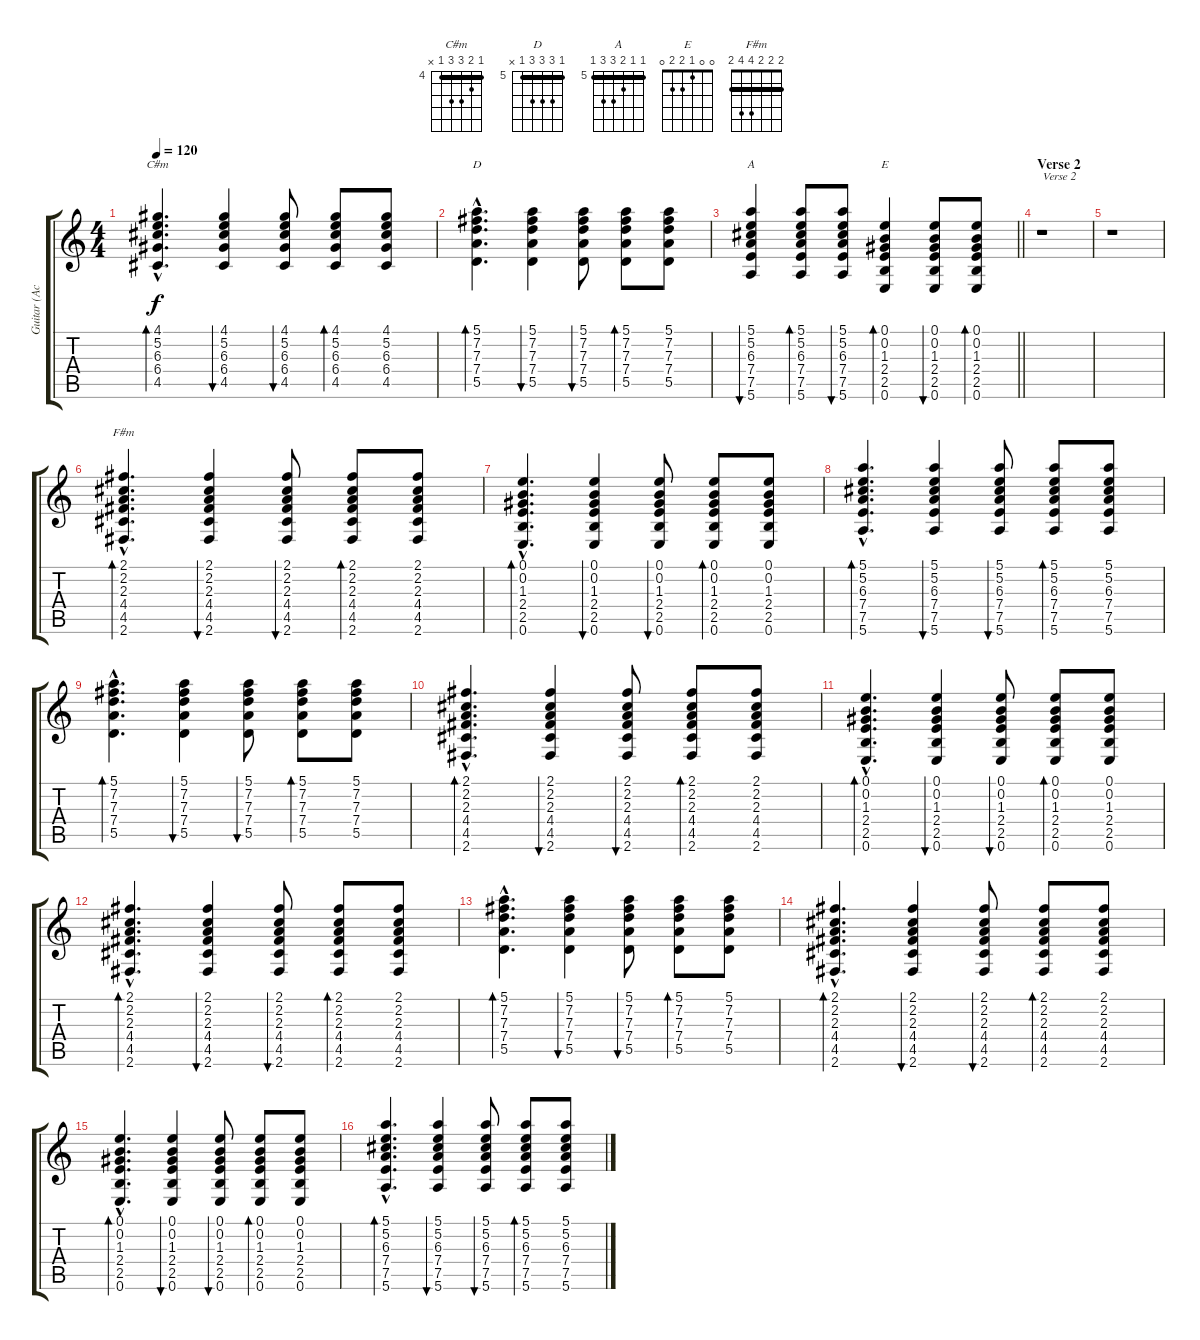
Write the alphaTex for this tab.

\track ("Guitar (Acoustic)" "Guitar (Ac") {instrument acousticguitarnylon}
\staff {score tabs}
\tuning (E4 B3 G3 D3 A2 E2) {hide}
\chord ("C#m" 4 5 6 6 4 x) {firstfret 4 barre 4}
\chord ("D" 5 7 7 7 5 x) {firstfret 5 barre 5}
\chord ("A" 5 5 6 7 7 5) {firstfret 5 barre 5}
\chord ("E" 0 0 1 2 2 0)
\chord ("F#m" 2 2 2 4 4 2) {barre 2}
\ts (4 4)
\tempo 120
\clef g2
\ks c
(4.1{hac} 5.2{hac} 6.3{hac} 6.4{hac} 4.5{hac}).4{d bd 60 ch "C#m" dy f} (4.1 5.2 6.3 6.4 4.5).4{bu 60} (4.1 5.2 6.3 6.4 4.5).8{bu 60} (4.1 5.2 6.3 6.4 4.5).8{bd 60} (4.1 5.2 6.3 6.4 4.5).8 |
(5.1{hac} 7.2{hac} 7.3{hac} 7.4{hac} 5.5{hac}).4{d bd 60 ch "D"} (5.1 7.2 7.3 7.4 5.5).4{bu 60} (5.1 7.2 7.3 7.4 5.5).8{bu 60} (5.1 7.2 7.3 7.4 5.5).8{bd 60} (5.1 7.2 7.3 7.4 5.5).8 |
\barLineRight lightlight
(5.1 5.2 6.3 7.4 7.5 5.6).4{bu 60 ch "A"} (5.1 5.2 6.3 7.4 7.5 5.6).8{bd 60} (5.1 5.2 6.3 7.4 7.5 5.6).8{bu 60} (0.1 0.2 1.3 2.4 2.5 0.6).4{bd 60 ch "E"} (0.1 0.2 1.3 2.4 2.5 0.6).8{bu 60} (0.1 0.2 1.3 2.4 2.5 0.6).8{bd 60} |
\section ("" "Verse 2")
r.1{txt "Verse 2"} |
r.1 |
(2.1{hac} 2.2{hac} 2.3{hac} 4.4{hac} 4.5{hac} 2.6{hac}).4{d bd 60 ch "F#m"} (2.1 2.2 2.3 4.4 4.5 2.6).4{bu 60} (2.1 2.2 2.3 4.4 4.5 2.6).8{bu 60} (2.1 2.2 2.3 4.4 4.5 2.6).8{bd 60} (2.1 2.2 2.3 4.4 4.5 2.6).8 |
(0.1{hac} 0.2{hac} 1.3{hac} 2.4{hac} 2.5{hac} 0.6{hac}).4{d bd 60} (0.1 0.2 1.3 2.4 2.5 0.6).4{bu 60} (0.1 0.2 1.3 2.4 2.5 0.6).8{bu 60} (0.1 0.2 1.3 2.4 2.5 0.6).8{bd 60} (0.1 0.2 1.3 2.4 2.5 0.6).8 |
(5.1{hac} 5.2{hac} 6.3{hac} 7.4{hac} 7.5{hac} 5.6{hac}).4{d bd 60} (5.1 5.2 6.3 7.4 7.5 5.6).4{bu 60} (5.1 5.2 6.3 7.4 7.5 5.6).8{bu 60} (5.1 5.2 6.3 7.4 7.5 5.6).8{bd 60} (5.1 5.2 6.3 7.4 7.5 5.6).8 |
(5.1{hac} 7.2{hac} 7.3{hac} 7.4{hac} 5.5{hac}).4{d bd 60} (5.1 7.2 7.3 7.4 5.5).4{bu 60} (5.1 7.2 7.3 7.4 5.5).8{bu 60} (5.1 7.2 7.3 7.4 5.5).8{bd 60} (5.1 7.2 7.3 7.4 5.5).8 |
(2.1{hac} 2.2{hac} 2.3{hac} 4.4{hac} 4.5{hac} 2.6{hac}).4{d bd 60} (2.1 2.2 2.3 4.4 4.5 2.6).4{bu 60} (2.1 2.2 2.3 4.4 4.5 2.6).8{bu 60} (2.1 2.2 2.3 4.4 4.5 2.6).8{bd 60} (2.1 2.2 2.3 4.4 4.5 2.6).8 |
(0.1{hac} 0.2{hac} 1.3{hac} 2.4{hac} 2.5{hac} 0.6{hac}).4{d bd 60} (0.1 0.2 1.3 2.4 2.5 0.6).4{bu 60} (0.1 0.2 1.3 2.4 2.5 0.6).8{bu 60} (0.1 0.2 1.3 2.4 2.5 0.6).8{bd 60} (0.1 0.2 1.3 2.4 2.5 0.6).8 |
(2.1{hac} 2.2{hac} 2.3{hac} 4.4{hac} 4.5{hac} 2.6{hac}).4{d bd 60} (2.1 2.2 2.3 4.4 4.5 2.6).4{bu 60} (2.1 2.2 2.3 4.4 4.5 2.6).8{bu 60} (2.1 2.2 2.3 4.4 4.5 2.6).8{bd 60} (2.1 2.2 2.3 4.4 4.5 2.6).8 |
(5.1{hac} 7.2{hac} 7.3{hac} 7.4{hac} 5.5{hac}).4{d bd 60} (5.1 7.2 7.3 7.4 5.5).4{bu 60} (5.1 7.2 7.3 7.4 5.5).8{bu 60} (5.1 7.2 7.3 7.4 5.5).8{bd 60} (5.1 7.2 7.3 7.4 5.5).8 |
(2.1{hac} 2.2{hac} 2.3{hac} 4.4{hac} 4.5{hac} 2.6{hac}).4{d bd 60} (2.1 2.2 2.3 4.4 4.5 2.6).4{bu 60} (2.1 2.2 2.3 4.4 4.5 2.6).8{bu 60} (2.1 2.2 2.3 4.4 4.5 2.6).8{bd 60} (2.1 2.2 2.3 4.4 4.5 2.6).8 |
(0.1{hac} 0.2{hac} 1.3{hac} 2.4{hac} 2.5{hac} 0.6{hac}).4{d bd 60} (0.1 0.2 1.3 2.4 2.5 0.6).4{bu 60} (0.1 0.2 1.3 2.4 2.5 0.6).8{bu 60} (0.1 0.2 1.3 2.4 2.5 0.6).8{bd 60} (0.1 0.2 1.3 2.4 2.5 0.6).8 |
(5.1{hac} 5.2{hac} 6.3{hac} 7.4{hac} 7.5{hac} 5.6{hac}).4{d bd 60} (5.1 5.2 6.3 7.4 7.5 5.6).4{bu 60} (5.1 5.2 6.3 7.4 7.5 5.6).8{bu 60} (5.1 5.2 6.3 7.4 7.5 5.6).8{bd 60} (5.1 5.2 6.3 7.4 7.5 5.6).8
